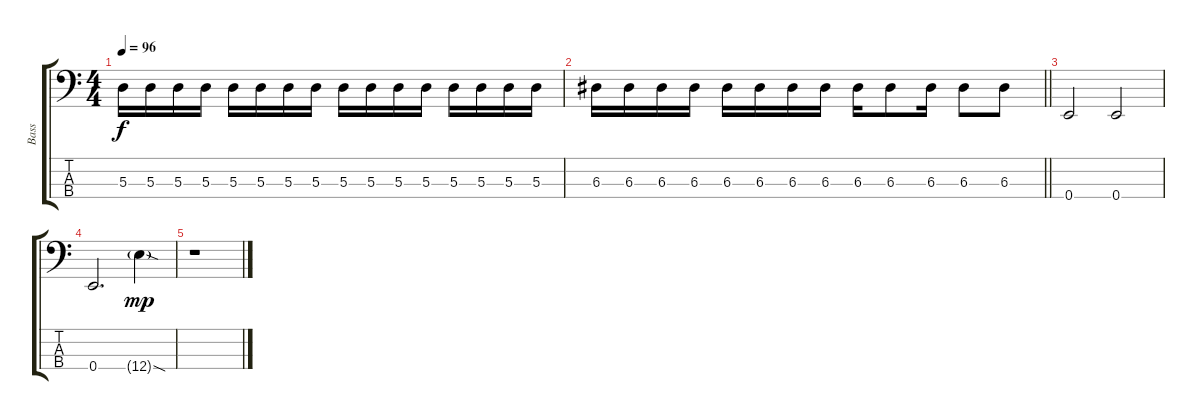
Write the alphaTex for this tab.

\track ("Bass" "Bass") {instrument electricbasspick}
\staff {score tabs}
\tuning (G2 D2 A1 E1) {hide}
\ts (4 4)
\tempo 96
\clef f4
\ks c
5.3.16{dy f} 5.3.16 5.3.16 5.3.16 5.3.16 5.3.16 5.3.16 5.3.16 5.3.16 5.3.16 5.3.16 5.3.16 5.3.16 5.3.16 5.3.16 5.3.16 |
\barLineRight lightlight
6.3.16 6.3.16 6.3.16 6.3.16 6.3.16 6.3.16 6.3.16 6.3.16 6.3.16 6.3.8 6.3.16 6.3.8 6.3.8 |
0.4.2 0.4.2 |
0.4.2{d} 12.4{sod g}.4{dy mp} |
r.1
